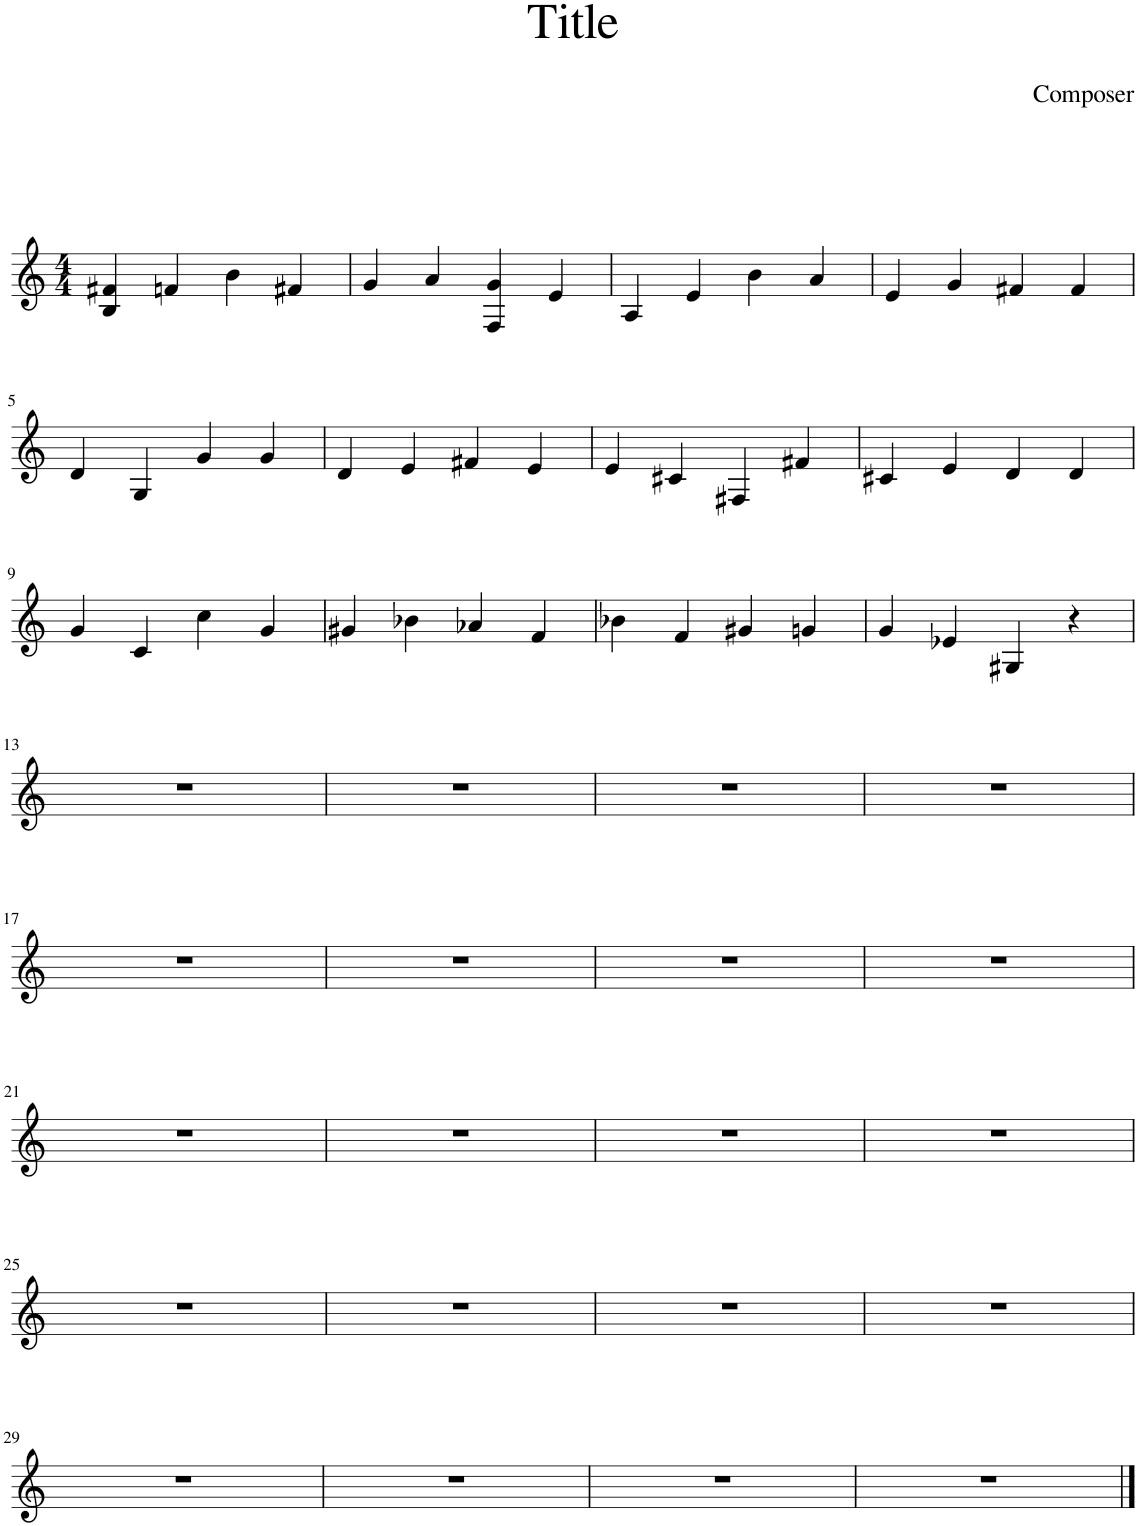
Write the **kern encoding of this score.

**kern
*part1
*staff1
*I"Piano
*I'Pno.
*clefG2
*k[]
*M4/4
=1
4B/ 4f#X/
4fn/
4b\
4f#X/
=2
4g/
4a/
4F/ 4g/
4e/
=3
4A/
4e/
4b\
4a/
=4
4e/
4g/
4f#X/
4f#/
!!LO:LB:g=z
=5
4d/
4G/
4g/
4g/
=6
4d/
4e/
4f#X/
4e/
=7
4e/
4c#X/
4F#X/
4f#X/
=8
4c#X/
4e/
4d/
4d/
!!LO:LB:g=z
=9
4g/
4c/
4cc\
4g/
=10
4g#X/
4b-X\
4a-X/
4f/
=11
4b-X\
4f/
4g#X/
4gn/
=12
4g/
4e-X/
4G#X/
4r
!!LO:LB:g=z
=13
1r
=14
1r
=15
1r
=16
1r
!!LO:LB:g=z
=17
1r
=18
1r
=19
1r
=20
1r
!!LO:LB:g=z
=21
1r
=22
1r
=23
1r
=24
1r
!!LO:LB:g=z
=25
1r
=26
1r
=27
1r
=28
1r
!!LO:LB:g=z
=29
1r
=30
1r
=31
1r
=32
1r
==
*-
